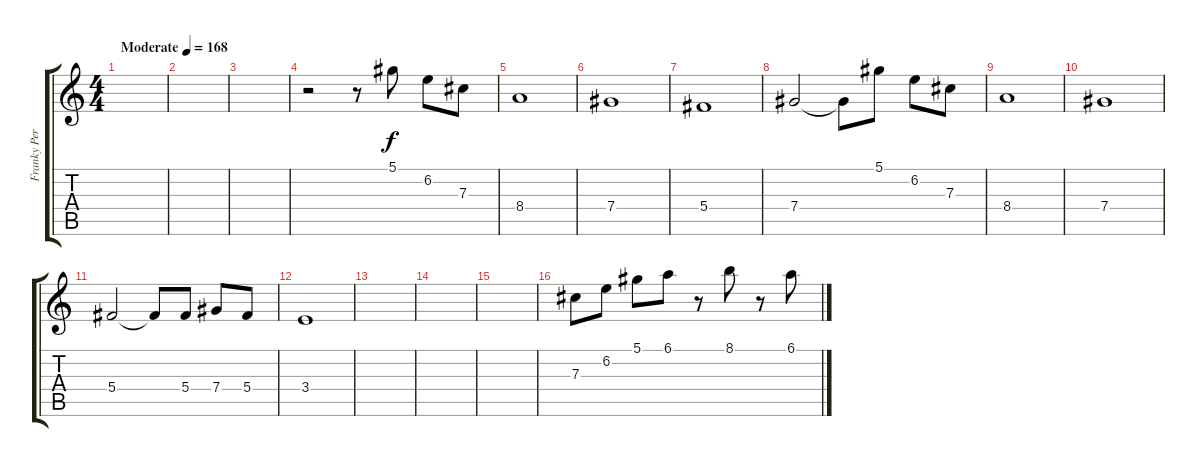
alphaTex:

\track ("Franky Perez" "Franky Per") {instrument overdrivenguitar}
\staff {score tabs}
\tuning (Eb4 Bb3 Gb3 Db3 Ab2 Db2) {hide}
\ts (4 4)
\tempo (168 "Moderate")
\clef g2
\ks c
|
|
|
r.2 r.8 5.1.8 6.2.8 7.3.8 |
8.4.1 |
7.4.1 |
5.4.1 |
7.4.2 7.4{t}.8 5.1.8 6.2.8 7.3.8 |
8.4.1 |
7.4.1 |
5.4.2 5.4{t}.8 5.4.8 7.4.8 5.4.8 |
3.4.1 |
|
|
|
7.3.8 6.2.8 5.1.8 6.1.8 r.8 8.1.8 r.8 6.1.8
